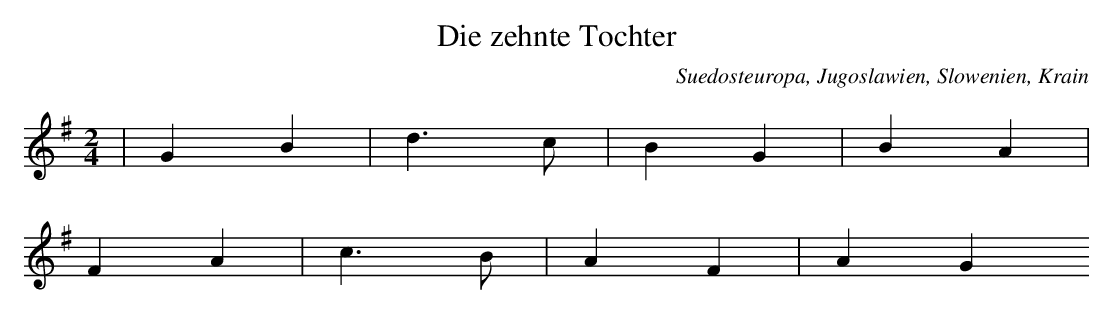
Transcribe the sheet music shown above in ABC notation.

X:1
T: Die zehnte Tochter
O: Suedosteuropa, Jugoslawien, Slowenien, Krain
M: 2/4
L: 1/8
K: G
 | G2B2 | d3c | B2G2 | B2A2 |
F2A2 | c3B | A2F2 | A2G2
